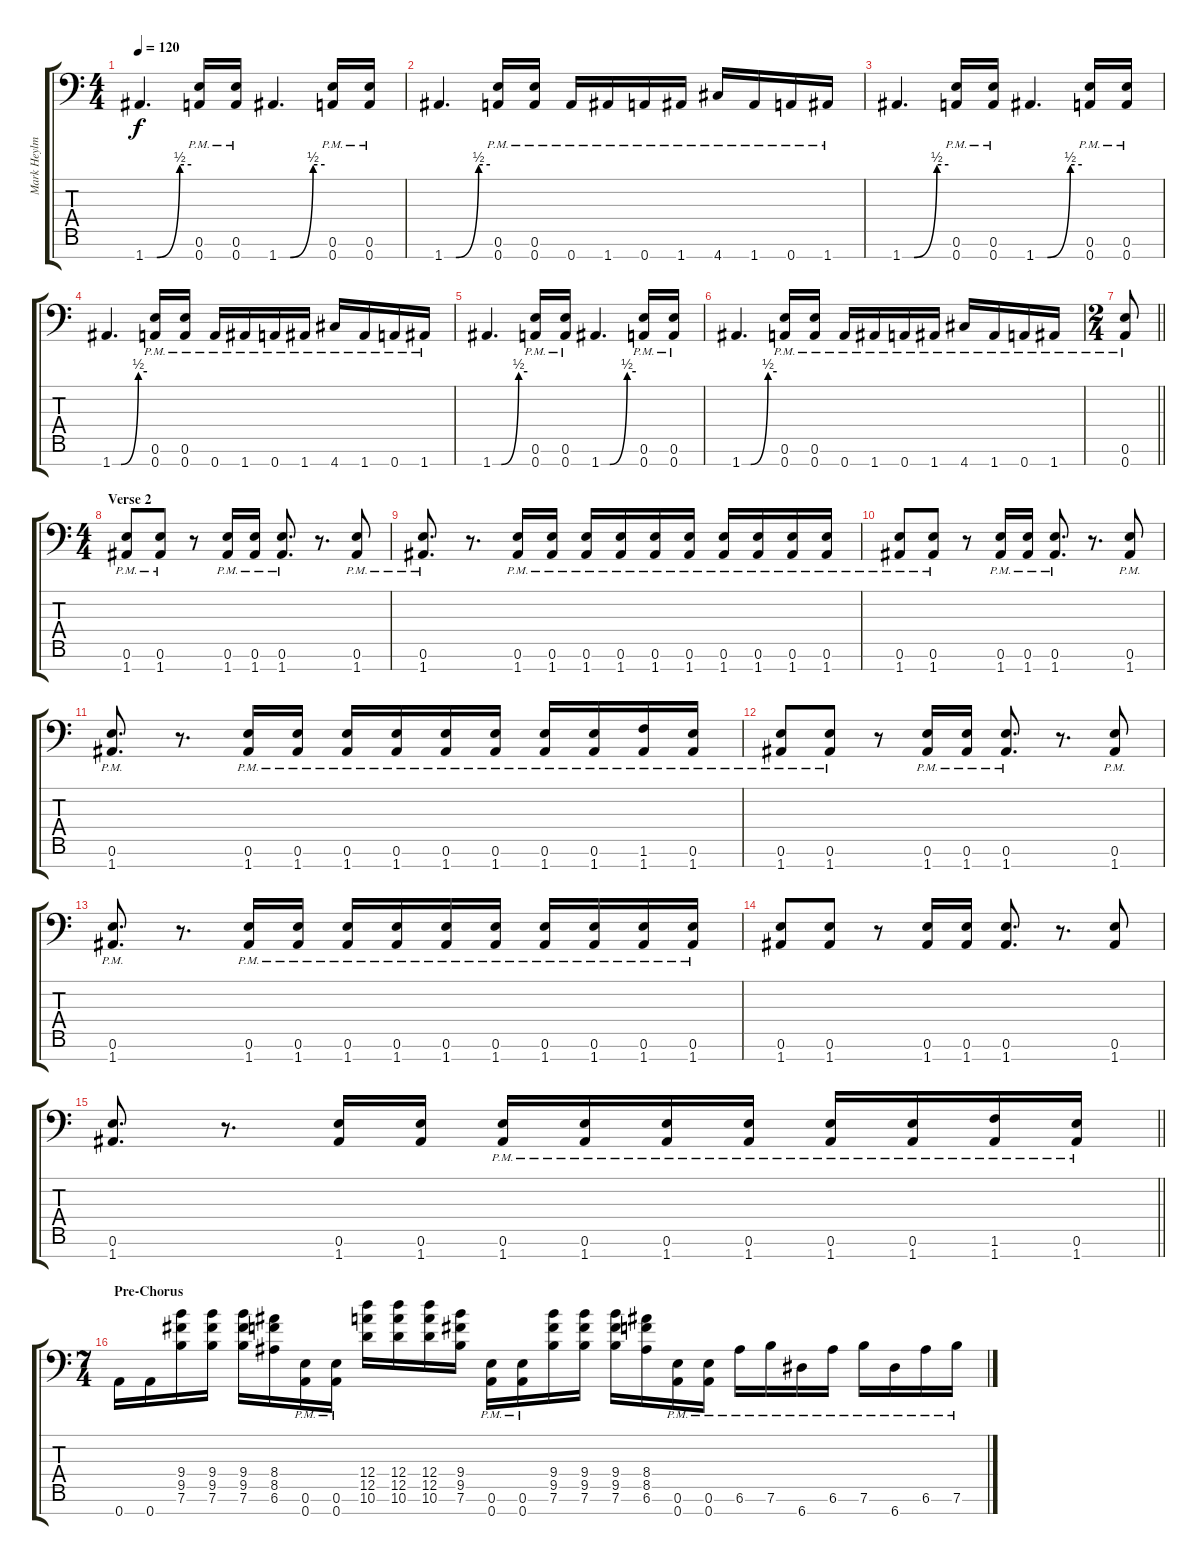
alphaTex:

\track ("Mark Heylmun - Guitar" "Mark Heylm") {instrument distortionguitar}
\staff {score tabs}
\tuning (E4 B3 G3 D3 A2 E2 A1) {hide}
\ts (4 4)
\tempo 120
\clef f4
\ks c
1.7{be (custom 0 0 15 0 45 2 60 2)}.4{d dy f} (0.6{pm} 0.7{pm}).16 (0.6{pm} 0.7{pm}).16 1.7{be (custom 0 0 15 0 45 2 60 2)}.4{d} (0.6{pm} 0.7{pm}).16 (0.6{pm} 0.7{pm}).16 |
1.7{be (custom 0 0 15 0 45 2 60 2)}.4{d} (0.6{pm} 0.7{pm}).16 (0.6{pm} 0.7{pm}).16 0.7{pm}.16 1.7{pm}.16 0.7{pm}.16 1.7{pm}.16 4.7{pm}.16 1.7{pm}.16 0.7{pm}.16 1.7{pm}.16 |
1.7{be (custom 0 0 15 0 45 2 60 2)}.4{d} (0.6{pm} 0.7{pm}).16 (0.6{pm} 0.7{pm}).16 1.7{be (custom 0 0 15 0 45 2 60 2)}.4{d} (0.6{pm} 0.7{pm}).16 (0.6{pm} 0.7{pm}).16 |
1.7{be (custom 0 0 15 0 45 2 60 2)}.4{d} (0.6{pm} 0.7{pm}).16 (0.6{pm} 0.7{pm}).16 0.7{pm}.16 1.7{pm}.16 0.7{pm}.16 1.7{pm}.16 4.7{pm}.16 1.7{pm}.16 0.7{pm}.16 1.7{pm}.16 |
1.7{be (custom 0 0 15 0 45 2 60 2)}.4{d} (0.6{pm} 0.7{pm}).16 (0.6{pm} 0.7{pm}).16 1.7{be (custom 0 0 15 0 45 2 60 2)}.4{d} (0.6{pm} 0.7{pm}).16 (0.6{pm} 0.7{pm}).16 |
1.7{be (custom 0 0 15 0 45 2 60 2)}.4{d} (0.6{pm} 0.7{pm}).16 (0.6{pm} 0.7{pm}).16 0.7{pm}.16 1.7{pm}.16 0.7{pm}.16 1.7{pm}.16 4.7{pm}.16 1.7{pm}.16 0.7{pm}.16 1.7{pm}.16 |
\ts (2 4)
\barLineRight lightlight
(0.6{pm} 0.7{pm}).8 |
\ts (4 4)
\section ("" "Verse 2")
(0.6{pm} 1.7{pm}).8 (0.6{pm} 1.7{pm}).8 r.8 (0.6{pm} 1.7{pm}).16 (0.6{pm} 1.7{pm}).16 (0.6{pm} 1.7{pm}).8{d} r.8{d} (0.6{pm} 1.7{pm}).8 |
(0.6{pm} 1.7{pm}).8{d} r.8{d} (0.6{pm} 1.7{pm}).16 (0.6{pm} 1.7{pm}).16 (0.6{pm} 1.7{pm}).16 (0.6{pm} 1.7{pm}).16 (0.6{pm} 1.7{pm}).16 (0.6{pm} 1.7{pm}).16 (0.6{pm} 1.7{pm}).16 (0.6{pm} 1.7{pm}).16 (0.6{pm} 1.7{pm}).16 (0.6{pm} 1.7{pm}).16 |
(0.6{pm} 1.7{pm}).8 (0.6{pm} 1.7{pm}).8 r.8 (0.6{pm} 1.7{pm}).16 (0.6{pm} 1.7{pm}).16 (0.6{pm} 1.7{pm}).8{d} r.8{d} (0.6{pm} 1.7{pm}).8 |
(0.6{pm} 1.7{pm}).8{d} r.8{d} (0.6{pm} 1.7{pm}).16 (0.6{pm} 1.7{pm}).16 (0.6{pm} 1.7{pm}).16 (0.6{pm} 1.7{pm}).16 (0.6{pm} 1.7{pm}).16 (0.6{pm} 1.7{pm}).16 (0.6{pm} 1.7{pm}).16 (0.6{pm} 1.7{pm}).16 (1.6{pm} 1.7{pm}).16 (0.6{pm} 1.7{pm}).16 |
(0.6{pm} 1.7{pm}).8 (0.6{pm} 1.7{pm}).8 r.8 (0.6{pm} 1.7{pm}).16 (0.6{pm} 1.7{pm}).16 (0.6{pm} 1.7{pm}).8{d} r.8{d} (0.6{pm} 1.7{pm}).8 |
(0.6{pm} 1.7{pm}).8{d} r.8{d} (0.6{pm} 1.7{pm}).16 (0.6{pm} 1.7{pm}).16 (0.6{pm} 1.7{pm}).16 (0.6{pm} 1.7{pm}).16 (0.6{pm} 1.7{pm}).16 (0.6{pm} 1.7{pm}).16 (0.6{pm} 1.7{pm}).16 (0.6{pm} 1.7{pm}).16 (0.6{pm} 1.7{pm}).16 (0.6{pm} 1.7{pm}).16 |
(0.6 1.7).8 (0.6 1.7).8 r.8 (0.6 1.7).16 (0.6 1.7).16 (0.6 1.7).8{d} r.8{d} (0.6 1.7).8 |
\barLineRight lightlight
(0.6 1.7).8{d} r.8{d} (0.6 1.7).16 (0.6 1.7).16 (0.6{pm} 1.7{pm}).16 (0.6{pm} 1.7{pm}).16 (0.6{pm} 1.7{pm}).16 (0.6{pm} 1.7{pm}).16 (0.6{pm} 1.7{pm}).16 (0.6{pm} 1.7{pm}).16 (1.6{pm} 1.7{pm}).16 (0.6{pm} 1.7{pm}).16 |
\ts (7 4)
\section ("" "Pre-Chorus")
0.7.16 0.7.16 (9.4 9.5 7.6).16 (9.4 9.5 7.6).16 (9.4 9.5 7.6).16 (8.4 8.5 6.6).16 (0.6{pm} 0.7).16 (0.6{pm} 0.7{pm}).16 (12.4 12.5 10.6).16 (12.4 12.5 10.6).16 (12.4 12.5 10.6).16 (9.4 9.5 7.6).16 (0.6{pm} 0.7{pm}).16 (0.6{pm} 0.7{pm}).16 (9.4 9.5 7.6).16 (9.4 9.5 7.6).16 (9.4 9.5 7.6).16 (8.4 8.5 6.6).16 (0.6{pm} 0.7{pm}).16 (0.6{pm} 0.7{pm}).16 6.6{pm}.16 7.6{pm}.16 6.7{pm}.16 6.6{pm}.16 7.6{pm}.16 6.7{pm}.16 6.6{pm}.16 7.6{pm}.16
